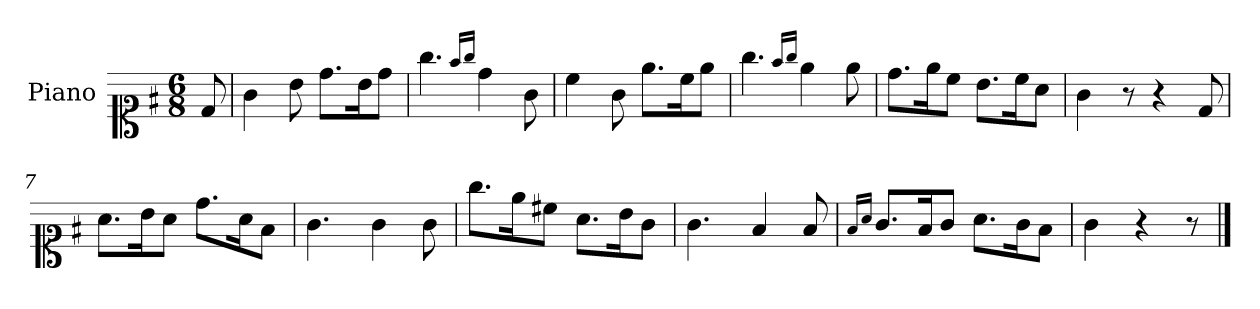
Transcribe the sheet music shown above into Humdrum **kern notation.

**kern
*part1
*staff1
*I"Piano
*I'Pno.
*clefC1
*k[f#]
*M6/8
=
8d/
=1
4g\
8b\
8.dd\L
16b\K
8dd\J
=2
4.gg\
16qff#/LL
16qgg/JJ
4dd\
8g\
=3
4cc\
8g\
8.ee\L
16cc\K
8ee\J
=4
4.gg\
16qff#/LL
16qgg/JJ
4ee\
8ee\
=5
8.dd\L
16ee\K
8cc\J
8.b\L
16cc\K
8a\J
=6
4g\
8r
4r
8d/
!!LO:LB:g=z
=7
8.a\L
16b\K
8a\J
8.dd\L
16a\K
8f#\J
=8
4.g\
4g\
8g\
=9
8.gg\L
16ee\K
8cc#X\J
8.a\L
16b\K
8g\J
=10
4.g\
4f#/
8f#/
=11
16qf#/LL
16qa/JJ
8.g/L
16f#/K
8g/J
8.a\L
16g\K
8f#\J
=12
4g\
4r
8r
==
*-
